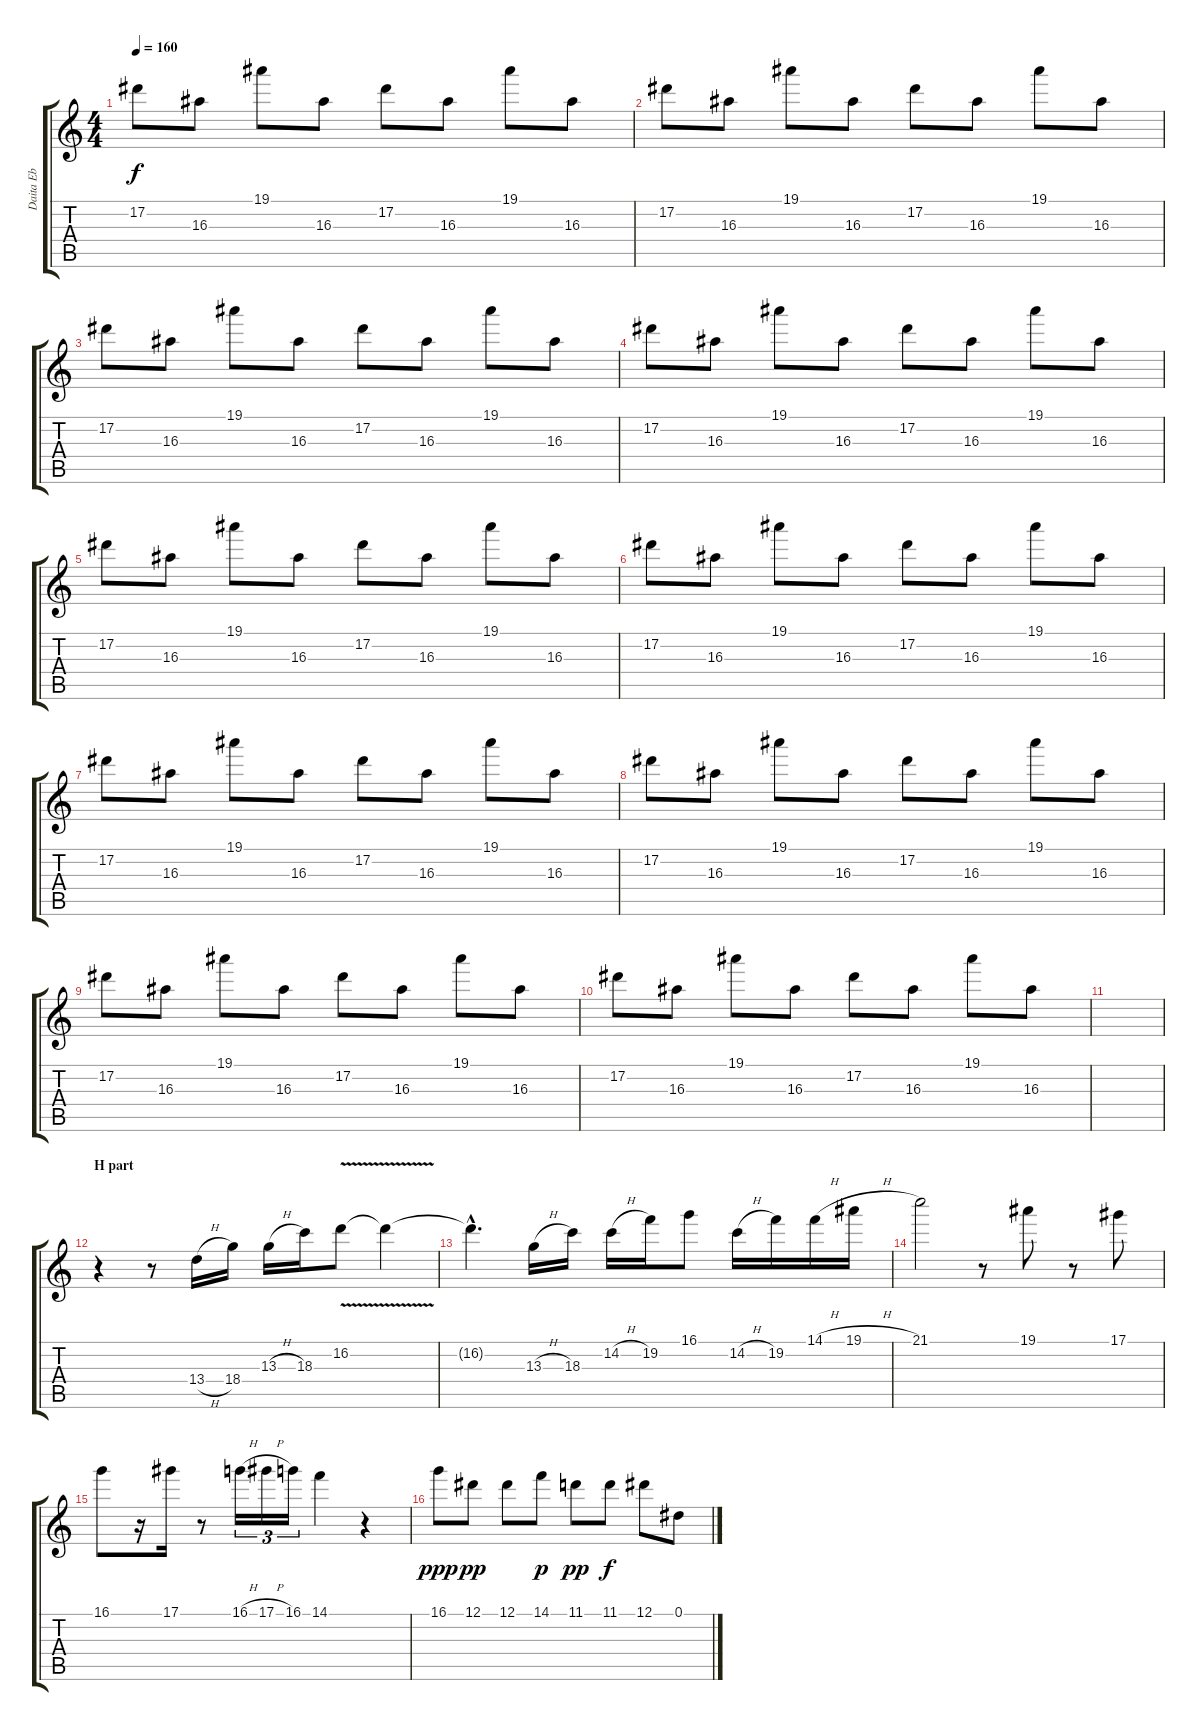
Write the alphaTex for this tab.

\track ("Daita Eb" "Daita Eb") {instrument distortionguitar}
\staff {score tabs}
\tuning (Eb4 Bb3 Gb3 Db3 Ab2 Eb2) {hide}
\ts (4 4)
\tempo 160
\clef g2
\ks c
17.2.8{dy f} 16.3.8 19.1.8 16.3.8 17.2.8 16.3.8 19.1.8 16.3.8 |
17.2.8 16.3.8 19.1.8 16.3.8 17.2.8 16.3.8 19.1.8 16.3.8 |
17.2.8 16.3.8 19.1.8 16.3.8 17.2.8 16.3.8 19.1.8 16.3.8 |
17.2.8 16.3.8 19.1.8 16.3.8 17.2.8 16.3.8 19.1.8 16.3.8 |
17.2.8 16.3.8 19.1.8 16.3.8 17.2.8 16.3.8 19.1.8 16.3.8 |
17.2.8 16.3.8 19.1.8 16.3.8 17.2.8 16.3.8 19.1.8 16.3.8 |
17.2.8 16.3.8 19.1.8 16.3.8 17.2.8 16.3.8 19.1.8 16.3.8 |
17.2.8 16.3.8 19.1.8 16.3.8 17.2.8 16.3.8 19.1.8 16.3.8 |
17.2.8 16.3.8 19.1.8 16.3.8 17.2.8 16.3.8 19.1.8 16.3.8 |
17.2.8 16.3.8 19.1.8 16.3.8 17.2.8 16.3.8 19.1.8 16.3.8 |
|
\section ("" "H part")
r.4 r.8 13.4{h}.16 18.4.16 13.3{h}.16 18.3.16 16.2{v}.8 16.2{t}.4 |
16.2{hac t}.4{d} 13.3{h}.16 18.3.16 14.2{h}.16 19.2.16 16.1.8 14.2{h}.16 19.2.16 14.1{h}.16 19.1{h}.16 |
21.1.2 r.8 19.1.8 r.8 17.1.8 |
16.1.8 r.16 17.1.16 r.8 16.1{h}.16{tu (3 2)} 17.1{h}.16{tu (3 2)} 16.1.16{tu (3 2)} 14.1.4 r.4 |
16.1.8{dy ppp} 12.1.8{dy pp} 12.1.8 14.1.8{dy p} 11.1.8{dy pp} 11.1.8{dy f} 12.1.8 0.1.8
